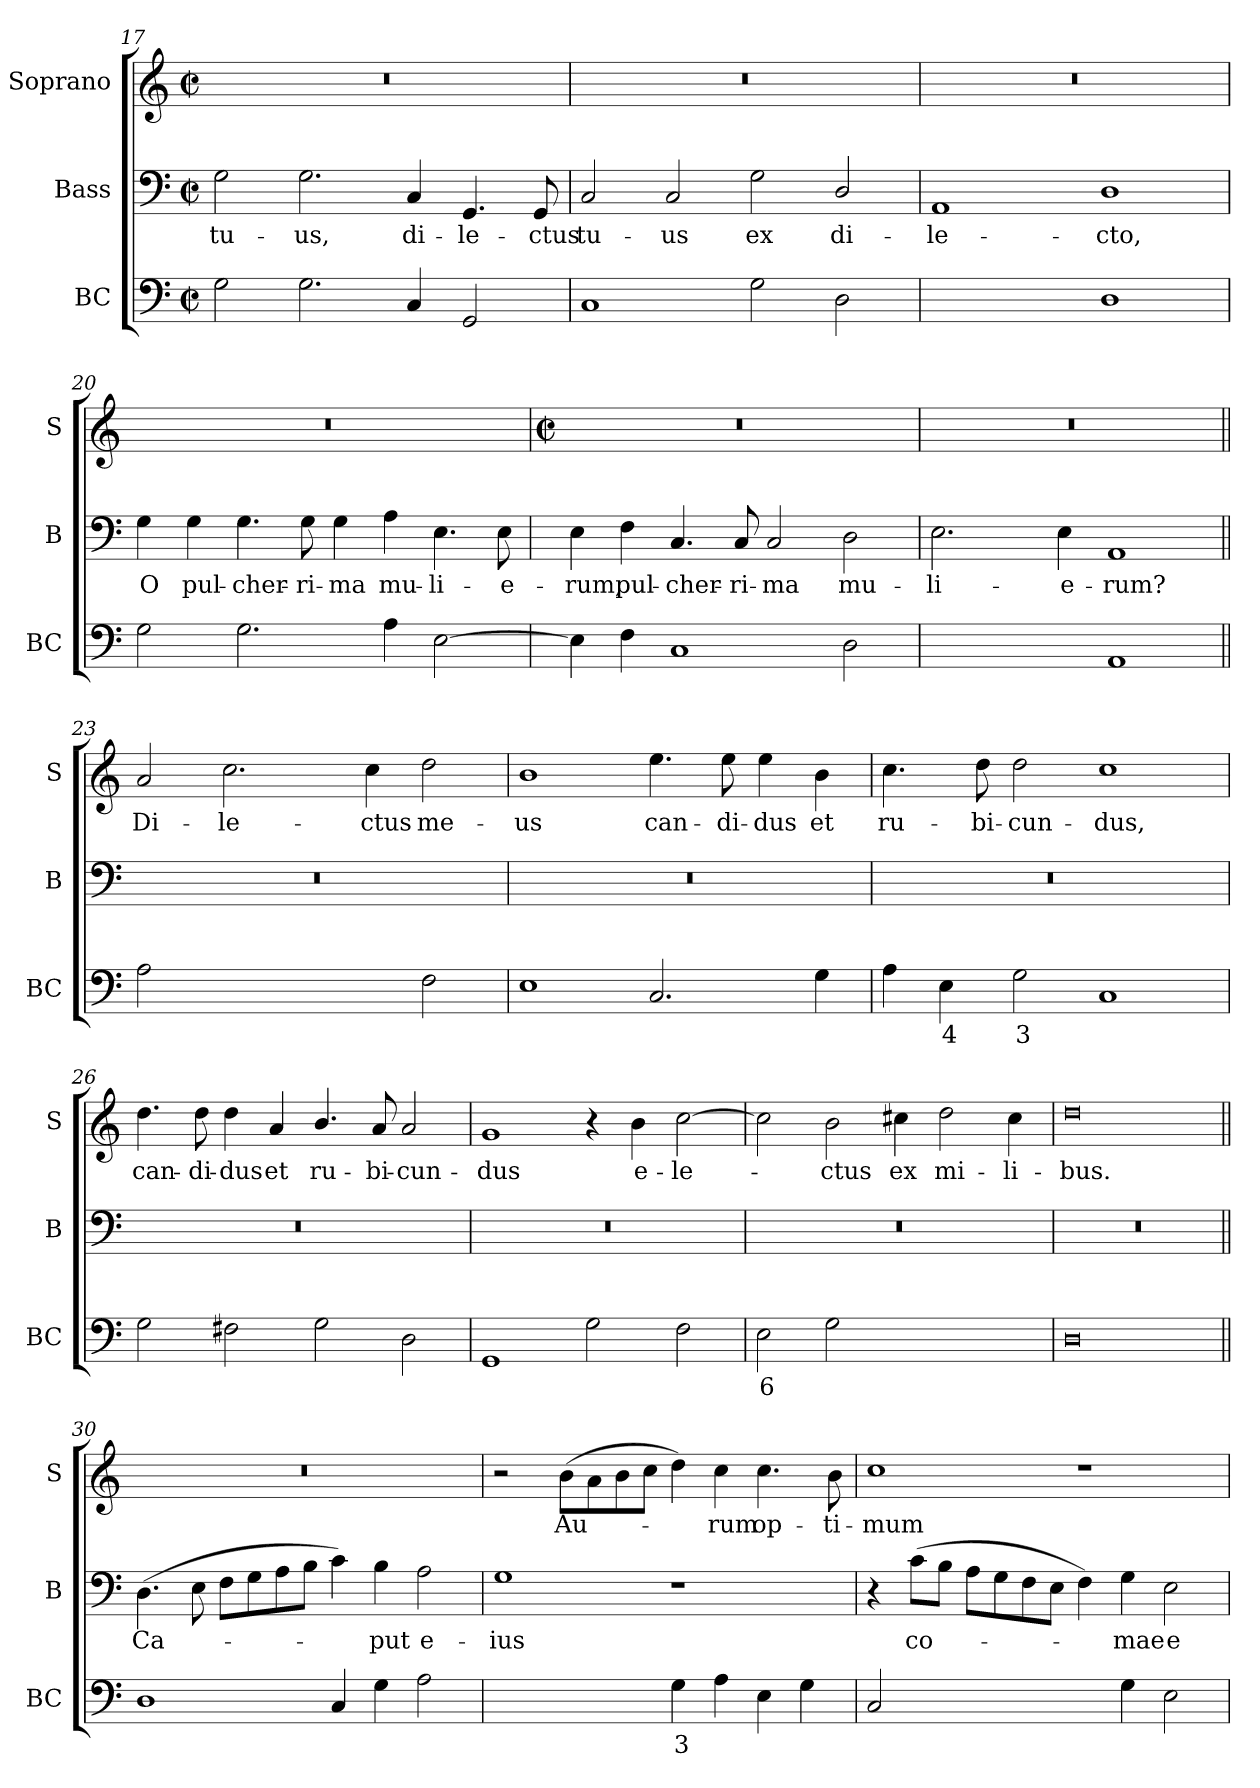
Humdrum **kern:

**kern	**text	**kern	**text	**kern	**text
*part3	*part3	*part2	*part2	*part1	*part1
*staff3	*staff3	*staff2	*staff2	*staff1	*staff1
*I"BC	*	*I"Bass	*	*I"Soprano	*
*I'BC	*	*I'B	*	*I'S	*
*clefF4	*	*clefF4	*	*clefG2	*
*k[]	*	*k[]	*	*k[]	*
*C:	*	*C:	*	*C:	*
*M4/2	*	*M4/2	*	*M4/2	*
*met(c|)	*	*met(c|)	*	*met(c|)	*
=17	=17	=17	=17	=17	=17
!	!	!	!LO:LY:b	!	!
2G	.	2G	tu-	0r	.
!	!	!	!LO:LY:b	!	!
2.G	.	2.G	-us,	.	.
!	!	!	!LO:LY:b	!	!
4C	.	4C	di-	.	.
!	!	!	!LO:LY:b	!	!
2GG	.	4.GG	-le-	.	.
!	!	!	!LO:LY:b	!	!
.	.	8GG	-ctus	.	.
=18	=18	=18	=18	=18	=18
!	!	!	!LO:LY:b	!	!
1C	.	2C	tu-	0r	.
!	!	!	!LO:LY:b	!	!
.	.	2C	-us	.	.
!	!	!	!LO:LY:b	!	!
2G	.	2G	ex	.	.
!	!	!	!LO:LY:b	!	!
2D	.	2D/	di-	.	.
=19	=19	=19	=19	=19	=19
!	!LO:LY:b	!	!LO:LY:b	!	!
[2AAyy	4	1AA	-le-	0r	.
!	!LO:LY:b	!	!	!	!
2AAyy]	3	.	.	.	.
!	!	!	!LO:LY:b	!	!
1D	.	1D	-cto,	.	.
=20	=20	=20	=20	=20	=20
!	!	!	!LO:LY:b	!	!
2G	.	4G	O	0r	.
!	!	!	!LO:LY:b	!	!
.	.	4G	pul-	.	.
!	!	!	!LO:LY:b	!	!
2.G	.	4.G	-cher-	.	.
!	!	!	!LO:LY:b	!	!
.	.	8G	-ri-	.	.
!	!	!	!LO:LY:b	!	!
.	.	4G	-ma	.	.
!	!	!	!LO:LY:b	!	!
4A	.	4A	mu-	.	.
!	!	!	!LO:LY:b	!	!
[2E	.	4.E	-li-	.	.
!	!	!	!LO:LY:b	!	!
.	.	8E	-e-	.	.
!!LO:LB:g=z
=21	=21	=21	=21	=21	=21
*	*	*	*	*k[]	*
*	*	*	*	*C:	*
*	*	*	*	*M4/2	*
*	*	*	*	*met(c|)	*
!	!	!	!LO:LY:b	!	!
4E]	.	4E	-rum,	0r	.
!	!	!	!LO:LY:b	!	!
4F	.	4F	pul-	.	.
!	!	!	!LO:LY:b	!	!
1C	.	4.C	-cher-	.	.
!	!	!	!LO:LY:b	!	!
.	.	8C	-ri-	.	.
!	!	!	!LO:LY:b	!	!
.	.	2C	-ma	.	.
!	!	!	!LO:LY:b	!	!
2D	.	2D	mu-	.	.
=22	=22	=22	=22	=22	=22
!	!LO:LY:b	!	!LO:LY:b	!	!
[2Eyy	4	2.E	-li-	0r	.
!	!LO:LY:b	!	!	!	!
2Eyy]	3	.	.	.	.
!	!	!	!LO:LY:b	!	!
.	.	4E	-e-	.	.
!	!	!	!LO:LY:b	!	!
1AA	.	1AA	-rum?	.	.
=23||	=23||	=23||	=23||	=23||	=23||
!	!	!	!	!	!LO:LY:b
2A	.	0r	.	2a	Di-
!	!LO:LY:b	!	!	!	!LO:LY:b
[2Fyy	5	.	.	2.cc	-le-
!	!LO:LY:b	!	!	!	!
2Fyy]	6	.	.	.	.
!	!	!	!	!	!LO:LY:b
.	.	.	.	4cc	-ctus
!	!	!	!	!	!LO:LY:b
2F	.	.	.	2dd	me-
=24	=24	=24	=24	=24	=24
!	!	!	!	!	!LO:LY:b
1E	.	0r	.	1b	-us
!	!	!	!	!	!LO:LY:b
2.C	.	.	.	4.ee	can-
!	!	!	!	!	!LO:LY:b
.	.	.	.	8ee	-di-
!	!	!	!	!	!LO:LY:b
.	.	.	.	4ee	-dus
!	!	!	!	!	!LO:LY:b
4G	.	.	.	4b	et
=25	=25	=25	=25	=25	=25
!	!	!	!	!	!LO:LY:b
4A	.	0r	.	4.cc	ru-
!	!LO:LY:b	!	!	!	!
4E	4	.	.	.	.
!	!	!	!	!	!LO:LY:b
.	.	.	.	8dd	-bi-
!	!LO:LY:b	!	!	!	!LO:LY:b
2G	3	.	.	2dd	-cun-
!	!	!	!	!	!LO:LY:b
1C	.	.	.	1cc	-dus,
!!LO:LB:g=z
=26	=26	=26	=26	=26	=26
!	!	!	!	!	!LO:LY:b
2G	.	0r	.	4.dd	can-
!	!	!	!	!	!LO:LY:b
.	.	.	.	8dd	-di-
!	!	!	!	!	!LO:LY:b
2F#X	.	.	.	4dd	-dus
!	!	!	!	!	!LO:LY:b
.	.	.	.	4a	et
!	!	!	!	!	!LO:LY:b
2G	.	.	.	4.b/	ru-
!	!	!	!	!	!LO:LY:b
.	.	.	.	8a	-bi-
!	!	!	!	!	!LO:LY:b
2D	.	.	.	2a	-cun-
=27	=27	=27	=27	=27	=27
!	!	!	!	!	!LO:LY:b
1GG	.	0r	.	1g	-dus
2G	.	.	.	4r	.
!	!	!	!	!	!LO:LY:b
.	.	.	.	4b	e-
!	!	!	!	!	!LO:LY:b
2F	.	.	.	[2cc	-le-
=28	=28	=28	=28	=28	=28
!	!LO:LY:b	!	!	!	!
2E	6	0r	.	2cc]	.
!	!	!	!	!	!LO:LY:b
2G	.	.	.	2b	ctus
!	!LO:LY:b	!	!	!	!LO:LY:b
[4Ayy	3	.	.	4cc#X	ex
!	!LO:LY:b	!	!	!	!LO:LY:b
2Ayy_	4	.	.	2dd	mi-
!	!LO:LY:b	!	!	!	!LO:LY:b
4Ayy]	3	.	.	4cc#	-li-
=29	=29	=29	=29	=29	=29
!	!	!	!	!	!LO:LY:b
0D	.	0r	.	0dd	-bus.
=30||	=30||	=30||	=30||	=30||	=30||
!	!	!	!LO:LY:b	!	!
1D	.	(>4.D	Ca-	0r	.
.	.	8E	.	.	.
.	.	8FL	.	.	.
.	.	8G	.	.	.
.	.	8A	.	.	.
.	.	8BJ	.	.	.
4C	.	4c)	.	.	.
!	!	!	!LO:LY:b	!	!
4G	.	4B	put	.	.
!	!	!	!LO:LY:b	!	!
2A	.	2A	e-	.	.
=31	=31	=31	=31	=31	=31
!	!	!	!LO:LY:b	!	!
[2.Gyy	.	1G	-ius	2r	.
!	!	!	!	!	!LO:LY:b
.	.	.	.	(>8bL	Au-
.	.	.	.	8a	.
8GLyy_	.	.	.	8b	.
!	!LO:LY:b	!	!	!	!
8GJyy]	4	.	.	8ccJ	.
!	!LO:LY:b	!	!	!	!
4G	3	1r	.	4dd)	.
!	!	!	!	!	!LO:LY:b
4A	.	.	.	4cc	rum
!	!	!	!	!	!LO:LY:b
4E	.	.	.	4.cc	op-
4G	.	.	.	.	.
!	!	!	!	!	!LO:LY:b
.	.	.	.	8b	-ti-
!!LO:LB:g=z
=32	=32	=32	=32	=32	=32
!	!	!	!	!	!LO:LY:b
2C	.	4r	.	1cc	-mum
!	!	!	!LO:LY:b	!	!
.	.	(>8cL	co-	.	.
.	.	8BJ	.	.	.
[4Fyy	.	8AL	.	.	.
.	.	8G	.	.	.
!	!LO:LY:b	!	!	!	!
4Fyy_	7	8F	.	.	.
.	.	8EJ	.	.	.
!	!LO:LY:b	!	!	!	!
4Fyy]	6	4F)	.	1r	.
!	!	!	!LO:LY:b	!	!
4G	.	4G	mae	.	.
!	!	!	!LO:LY:b	!	!
2E	.	2E	e-	.	.
=	=	=	=	=	=
*-	*-	*-	*-	*-	*-
